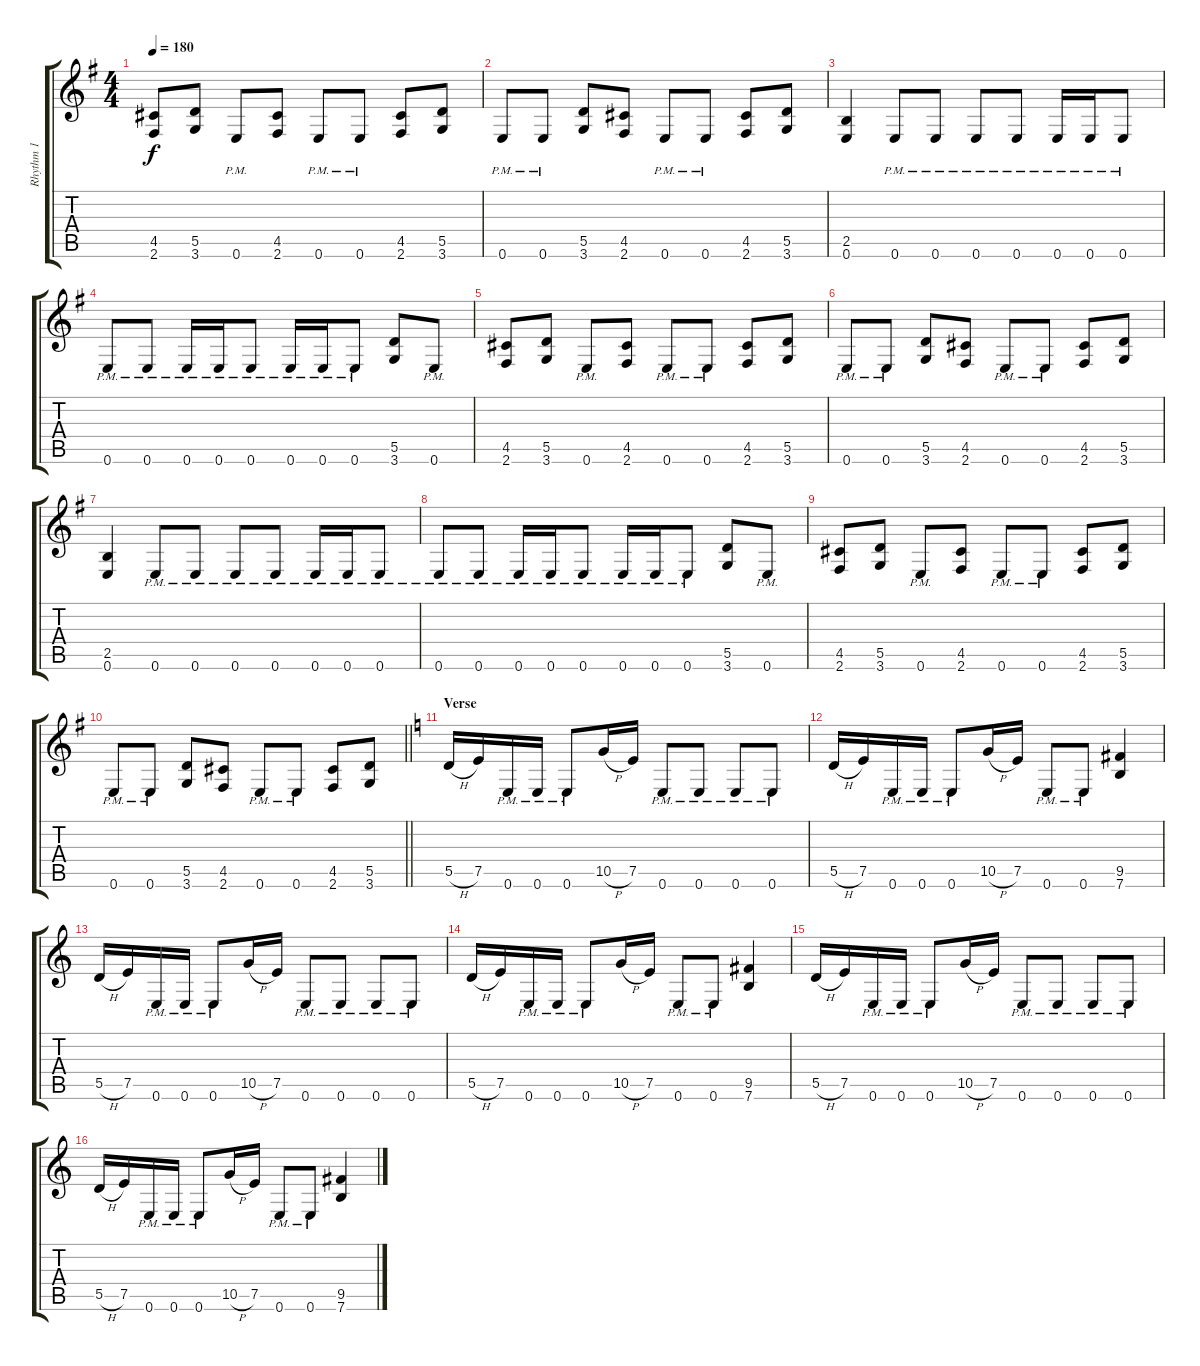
\track ("Rhythm 1" "Rhythm 1") {instrument distortionguitar}
\staff {score tabs}
\tuning (E4 B3 G3 D3 A2 E2) {hide}
\ts (4 4)
\tempo 180
\clef g2
\ks g
(4.5 2.6).8{dy f} (5.5 3.6).8 0.6{pm}.8 (4.5 2.6).8 0.6{pm}.8 0.6{pm}.8 (4.5 2.6).8 (5.5 3.6).8 |
0.6{pm}.8 0.6{pm}.8 (5.5 3.6).8 (4.5 2.6).8 0.6{pm}.8 0.6{pm}.8 (4.5 2.6).8 (5.5 3.6).8 |
(2.5 0.6).4 0.6{pm}.8 0.6{pm}.8 0.6{pm}.8 0.6{pm}.8 0.6{pm}.16 0.6{pm}.16 0.6{pm}.8 |
0.6{pm}.8 0.6{pm}.8 0.6{pm}.16 0.6{pm}.16 0.6{pm}.8 0.6{pm}.16 0.6{pm}.16 0.6{pm}.8 (5.5 3.6).8 0.6{pm}.8 |
(4.5 2.6).8 (5.5 3.6).8 0.6{pm}.8 (4.5 2.6).8 0.6{pm}.8 0.6{pm}.8 (4.5 2.6).8 (5.5 3.6).8 |
0.6{pm}.8 0.6{pm}.8 (5.5 3.6).8 (4.5 2.6).8 0.6{pm}.8 0.6{pm}.8 (4.5 2.6).8 (5.5 3.6).8 |
(2.5 0.6).4 0.6{pm}.8 0.6{pm}.8 0.6{pm}.8 0.6{pm}.8 0.6{pm}.16 0.6{pm}.16 0.6{pm}.8 |
0.6{pm}.8 0.6{pm}.8 0.6{pm}.16 0.6{pm}.16 0.6{pm}.8 0.6{pm}.16 0.6{pm}.16 0.6{pm}.8 (5.5 3.6).8 0.6{pm}.8 |
(4.5 2.6).8 (5.5 3.6).8 0.6{pm}.8 (4.5 2.6).8 0.6{pm}.8 0.6{pm}.8 (4.5 2.6).8 (5.5 3.6).8 |
\barLineRight lightlight
0.6{pm}.8 0.6{pm}.8 (5.5 3.6).8 (4.5 2.6).8 0.6{pm}.8 0.6{pm}.8 (4.5 2.6).8 (5.5 3.6).8 |
\section ("" "Verse")
\ks c
5.5{h}.16 7.5.16 0.6{pm}.16 0.6{pm}.16 0.6{pm}.8 10.5{h}.16 7.5.16 0.6{pm}.8 0.6{pm}.8 0.6{pm}.8 0.6{pm}.8 |
5.5{h}.16 7.5.16 0.6{pm}.16 0.6{pm}.16 0.6{pm}.8 10.5{h}.16 7.5.16 0.6{pm}.8 0.6{pm}.8 (9.5 7.6).4 |
5.5{h}.16 7.5.16 0.6{pm}.16 0.6{pm}.16 0.6{pm}.8 10.5{h}.16 7.5.16 0.6{pm}.8 0.6{pm}.8 0.6{pm}.8 0.6{pm}.8 |
5.5{h}.16 7.5.16 0.6{pm}.16 0.6{pm}.16 0.6{pm}.8 10.5{h}.16 7.5.16 0.6{pm}.8 0.6{pm}.8 (9.5 7.6).4 |
5.5{h}.16 7.5.16 0.6{pm}.16 0.6{pm}.16 0.6{pm}.8 10.5{h}.16 7.5.16 0.6{pm}.8 0.6{pm}.8 0.6{pm}.8 0.6{pm}.8 |
5.5{h}.16 7.5.16 0.6{pm}.16 0.6{pm}.16 0.6{pm}.8 10.5{h}.16 7.5.16 0.6{pm}.8 0.6{pm}.8 (9.5 7.6).4
